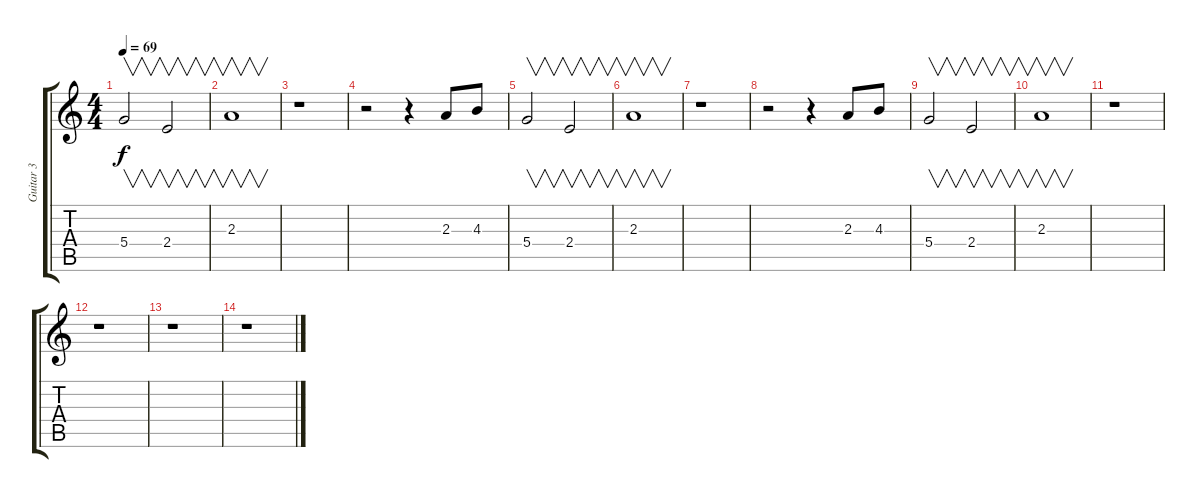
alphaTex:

\track ("Guitar 3" "Guitar 3") {instrument distortionguitar}
\staff {score tabs}
\tuning (E4 B3 G3 D3 A2 E2) {hide}
\ts (4 4)
\tempo 69
\clef g2
\ks c
5.4.2{v dy f} 2.4.2{v} |
2.3.1{v} |
r.1 |
r.2 r.4 2.3.8 4.3.8 |
5.4.2{v} 2.4.2{v} |
2.3.1{v} |
r.1 |
r.2 r.4 2.3.8 4.3.8 |
5.4.2{v} 2.4.2{v} |
2.3.1{v} |
r.1 |
r.1 |
r.1 |
r.1
